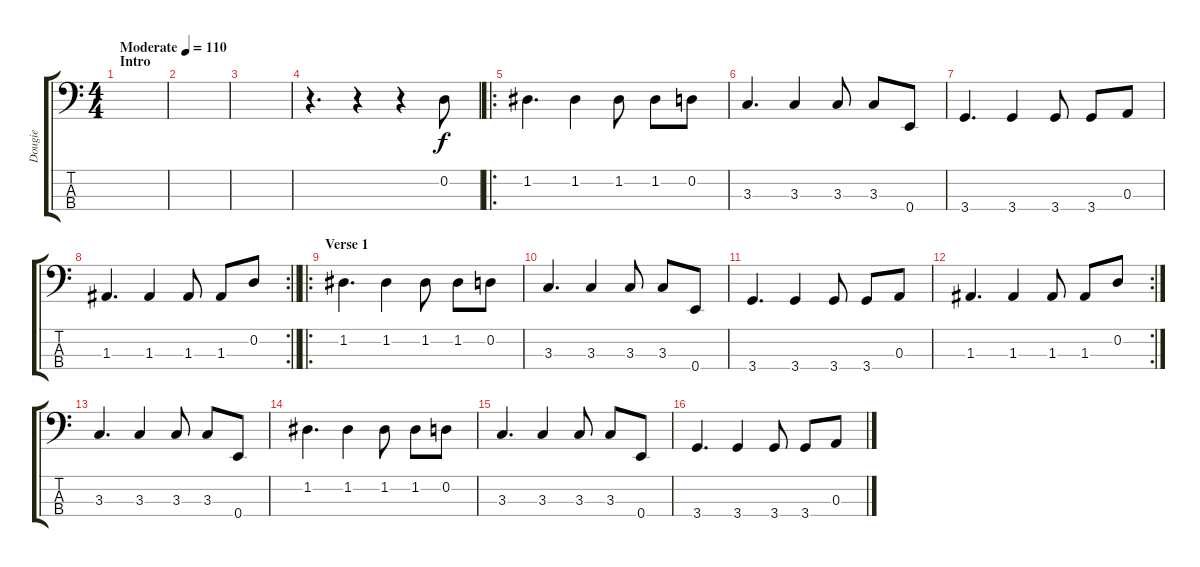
\track ("Dougie" "Dougie") {instrument electricbasspick}
\staff {score tabs}
\tuning (G2 D2 A1 E1) {hide}
\ts (4 4)
\section ("" "Intro")
\tempo (110 "Moderate")
\clef f4
\ks c
|
|
|
r.4{d} r.4 r.4 0.2.8 |
\ro
1.2.4{d dy f} 1.2.4 1.2.8 1.2.8 0.2.8 |
3.3.4{d} 3.3.4 3.3.8 3.3.8 0.4.8 |
3.4.4{d} 3.4.4 3.4.8 3.4.8 0.3.8 |
\rc 2
\barLineRight lightlight
1.3.4{d} 1.3.4 1.3.8 1.3.8 0.2.8 |
\ro
\section ("" "Verse 1")
1.2.4{d} 1.2.4 1.2.8 1.2.8 0.2.8 |
3.3.4{d} 3.3.4 3.3.8 3.3.8 0.4.8 |
3.4.4{d} 3.4.4 3.4.8 3.4.8 0.3.8 |
\rc 2
1.3.4{d} 1.3.4 1.3.8 1.3.8 0.2.8 |
3.3.4{d} 3.3.4 3.3.8 3.3.8 0.4.8 |
1.2.4{d} 1.2.4 1.2.8 1.2.8 0.2.8 |
3.3.4{d} 3.3.4 3.3.8 3.3.8 0.4.8 |
3.4.4{d} 3.4.4 3.4.8 3.4.8 0.3.8
